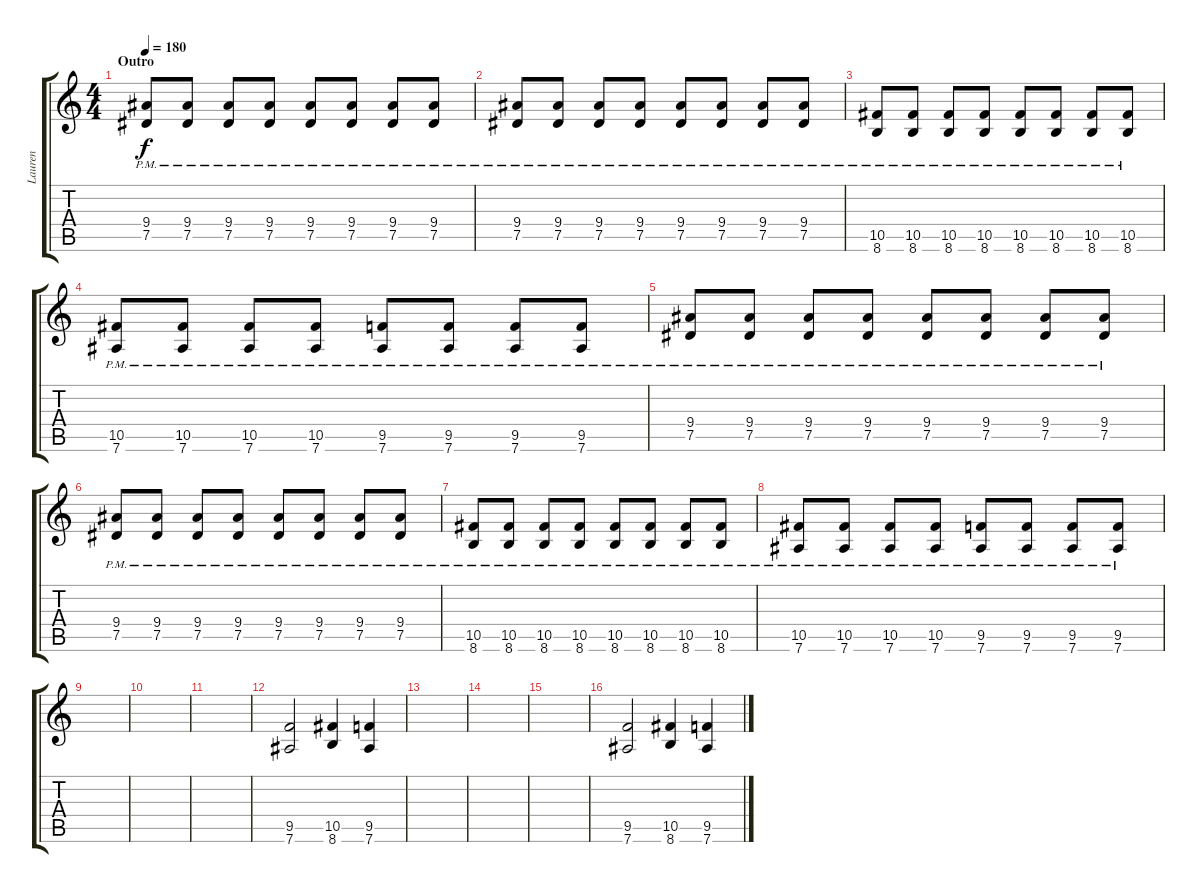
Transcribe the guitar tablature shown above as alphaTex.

\track ("Lauren" "Lauren") {instrument distortionguitar}
\staff {score tabs}
\tuning (Eb4 Bb3 Gb3 Db3 Ab2 Eb2) {hide}
\ts (4 4)
\section ("" "Outro")
\tempo 180
\clef g2
\ks c
(9.4{pm} 7.5{pm}).8{dy f} (9.4{pm} 7.5{pm}).8 (9.4{pm} 7.5{pm}).8 (9.4{pm} 7.5{pm}).8 (9.4{pm} 7.5{pm}).8 (9.4{pm} 7.5{pm}).8 (9.4{pm} 7.5{pm}).8 (9.4{pm} 7.5{pm}).8 |
(9.4{pm} 7.5{pm}).8 (9.4{pm} 7.5{pm}).8 (9.4{pm} 7.5{pm}).8 (9.4{pm} 7.5{pm}).8 (9.4{pm} 7.5{pm}).8 (9.4{pm} 7.5{pm}).8 (9.4{pm} 7.5{pm}).8 (9.4{pm} 7.5{pm}).8 |
(10.5{pm} 8.6{pm}).8 (10.5{pm} 8.6{pm}).8 (10.5{pm} 8.6{pm}).8 (10.5{pm} 8.6{pm}).8 (10.5{pm} 8.6{pm}).8 (10.5{pm} 8.6{pm}).8 (10.5{pm} 8.6{pm}).8 (10.5{pm} 8.6{pm}).8 |
(10.5{pm} 7.6{pm}).8 (10.5{pm} 7.6{pm}).8 (10.5{pm} 7.6{pm}).8 (10.5{pm} 7.6{pm}).8 (9.5{pm} 7.6{pm}).8 (9.5{pm} 7.6{pm}).8 (9.5{pm} 7.6{pm}).8 (9.5{pm} 7.6{pm}).8 |
(9.4{pm} 7.5{pm}).8 (9.4{pm} 7.5{pm}).8 (9.4{pm} 7.5{pm}).8 (9.4{pm} 7.5{pm}).8 (9.4{pm} 7.5{pm}).8 (9.4{pm} 7.5{pm}).8 (9.4{pm} 7.5{pm}).8 (9.4{pm} 7.5{pm}).8 |
(9.4{pm} 7.5{pm}).8 (9.4{pm} 7.5{pm}).8 (9.4{pm} 7.5{pm}).8 (9.4{pm} 7.5{pm}).8 (9.4{pm} 7.5{pm}).8 (9.4{pm} 7.5{pm}).8 (9.4{pm} 7.5{pm}).8 (9.4{pm} 7.5{pm}).8 |
(10.5{pm} 8.6{pm}).8 (10.5{pm} 8.6{pm}).8 (10.5{pm} 8.6{pm}).8 (10.5{pm} 8.6{pm}).8 (10.5{pm} 8.6{pm}).8 (10.5{pm} 8.6{pm}).8 (10.5{pm} 8.6{pm}).8 (10.5{pm} 8.6{pm}).8 |
(10.5{pm} 7.6{pm}).8 (10.5{pm} 7.6{pm}).8 (10.5{pm} 7.6{pm}).8 (10.5{pm} 7.6{pm}).8 (9.5{pm} 7.6{pm}).8 (9.5{pm} 7.6{pm}).8 (9.5{pm} 7.6{pm}).8 (9.5{pm} 7.6{pm}).8 |
|
|
|
(9.5 7.6).2 (10.5 8.6).4 (9.5 7.6).4 |
|
|
|
(9.5 7.6).2 (10.5 8.6).4 (9.5 7.6).4
